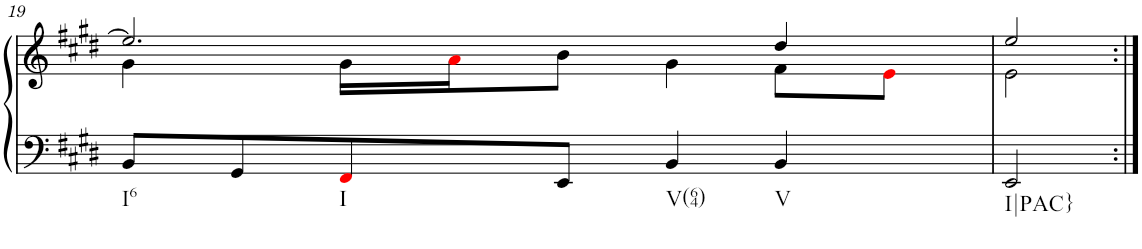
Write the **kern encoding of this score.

**kern	**kern
*part1	*part1
*staff2	*staff1
*I"Klavier linke Hand	*
!!LO:PB:g=z
*clefF4	*clefG2
*k[f#c#g#d#]	*k[f#c#g#d#]
*M2/2	*M2/2
=19	=19
*	*^
!LO:TX:b:t=I6	!	!
8BB/L	2.ee/]	4g#\
8GG#/	.	.
!LO:TX:b:t=I	!	!
8FF#i/	.	16g#\LL
.	.	16ai\J
8EE/J	.	8b\J
!LO:TX:b:t=V(64)	!	!
4BB/	.	4g#\
!LO:TX:b:t=V	!	!
4BB/	4dd#/	8f#\L
.	.	8ei\J
=20	=20	=20
!LO:TX:b:t=I|PAC}	!	!
2EE/	2ee/	2e\
*	*v	*v
=:|!	=:|!
*-	*-
